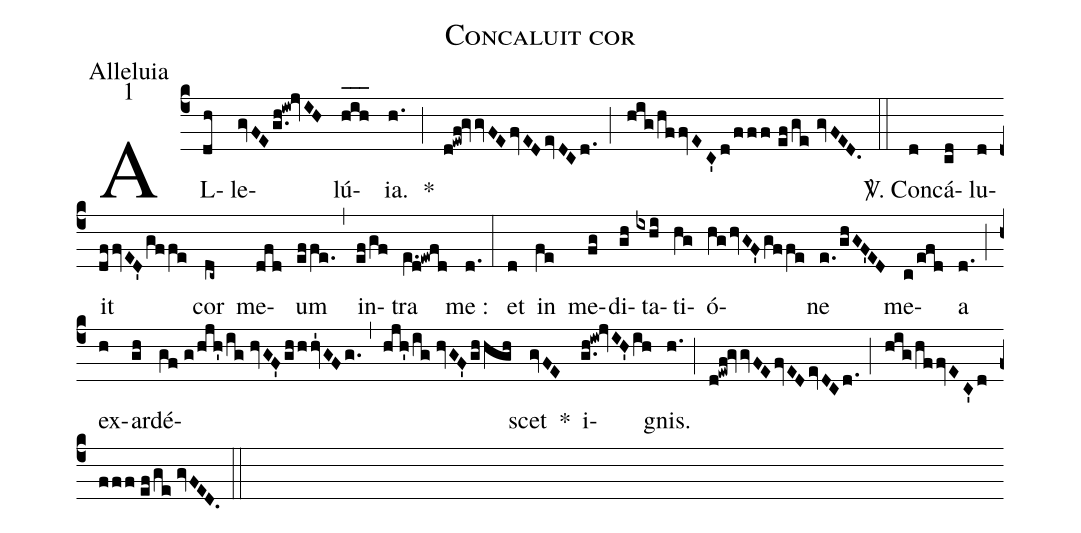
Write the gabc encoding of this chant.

name:Concaluit cor;
office-part:Alleluia;
mode:1;
%%
(c4) AL(dh)le(gvFEg.h!iw!jvIH)lú(h_[oh:h]i_[oh:h]h_[oh:h]){ia}.(h.) *(;) (d!ewf!gvvFEfvEDevDCd.) (;) (hig/hffvEC'd/fff//ef/ge//gvFED.) (::) <sp>V/</sp>. Con(d)cá(cd)lu(d)it(dffvED'gffe) cor(dc~) me(dfd)um(effe.) (,) in(ef/gf)tra(e.[ll:1]d!ewfd) me :(d.) (:) et(d) in(fe) me(fg)di(gh)ta(ixhi)ti(hg)ó(hghvGF'gffe)ne(e./ghGF'ED) me(c/efd)a(d.) (;) ex(h)ar(gh)dé(gf//g/hjh'/ig//hvGF'ghhhv'1GFg.)(,)(hjh'/ig//hvGF'ghhgh)scet(gvFE) *() i(g.h!iw!jvIH'ih)gnis.(h.) (;) (d!ewf!gvvFEfvEDevDCd.) (;) (hig/hffvEC'd/fff//ef/ge//gvFED.) (::)
